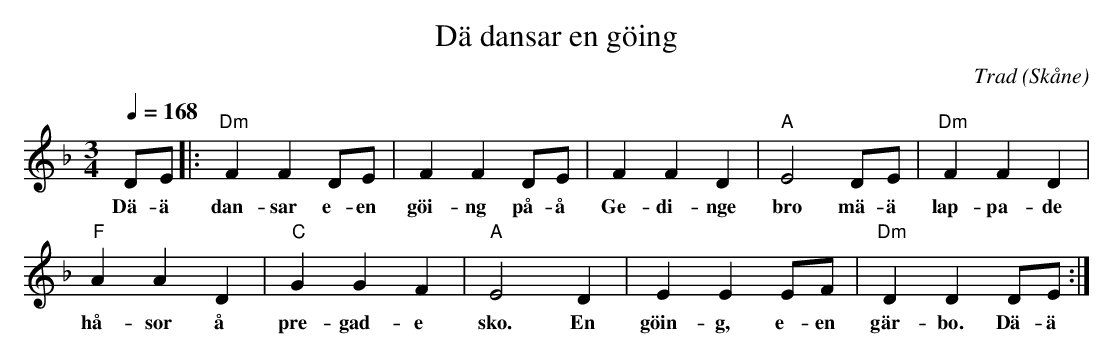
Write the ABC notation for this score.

X:1
T:Dä dansar en göing
C:Trad
O:Skåne
M:3/4
L:1/8
Q:1/4=168
K:Dm
DE|: "Dm" F2 F2 DE | F2 F2 DE | F2 F2 D2| "A" E4 DE | "Dm" F2 F2 D2 |
w:Dä-ä dan-sar e-en göi-ng på-å Ge-di-nge bro mä-ä lap-pa-de
"F" A2 A2 D2 | "C"G2 G2 F2  | "A" E4 D2 | E2 E2 EF | "Dm" D2 D2 DE :|
w:hå-sor å pre-gad-e sko. En göin-g, e-en gär-bo. Dä-ä
